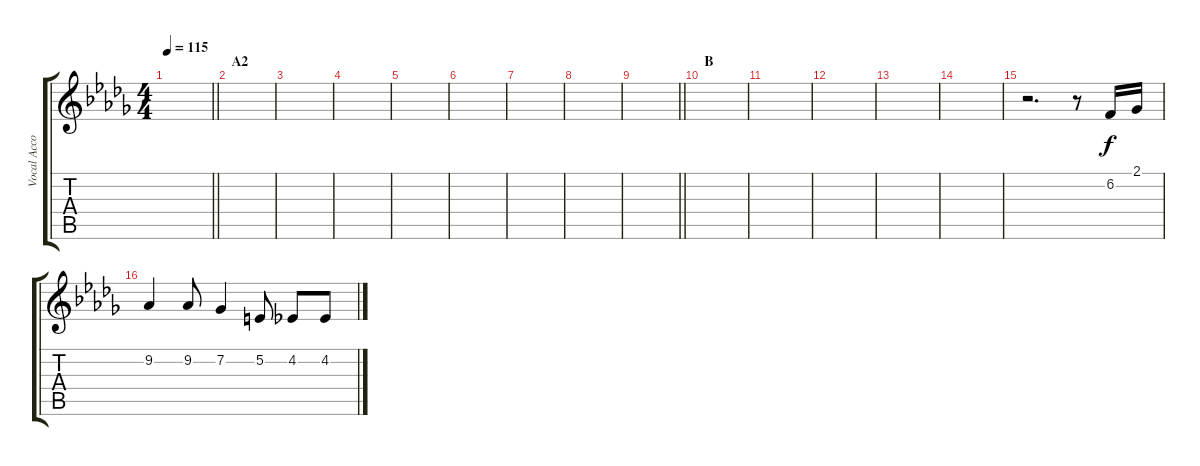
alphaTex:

\track ("Vocal Accomp." "Vocal Acco") {instrument choiraahs}
\staff {score tabs}
\tuning (E4 B3 G3 D3 A2 E2) {hide}
\ts (4 4)
\tempo 115
\clef g2
\barLineRight lightlight
\ks db
|
\section ("" "A2")
|
|
|
|
|
|
|
\barLineRight lightlight
|
\section ("" "B")
|
|
|
|
|
r.2{d} r.8 6.2.16 2.1.16 |
9.2.4 9.2.8 7.2.4 5.2.8 4.2.8 4.2.8
